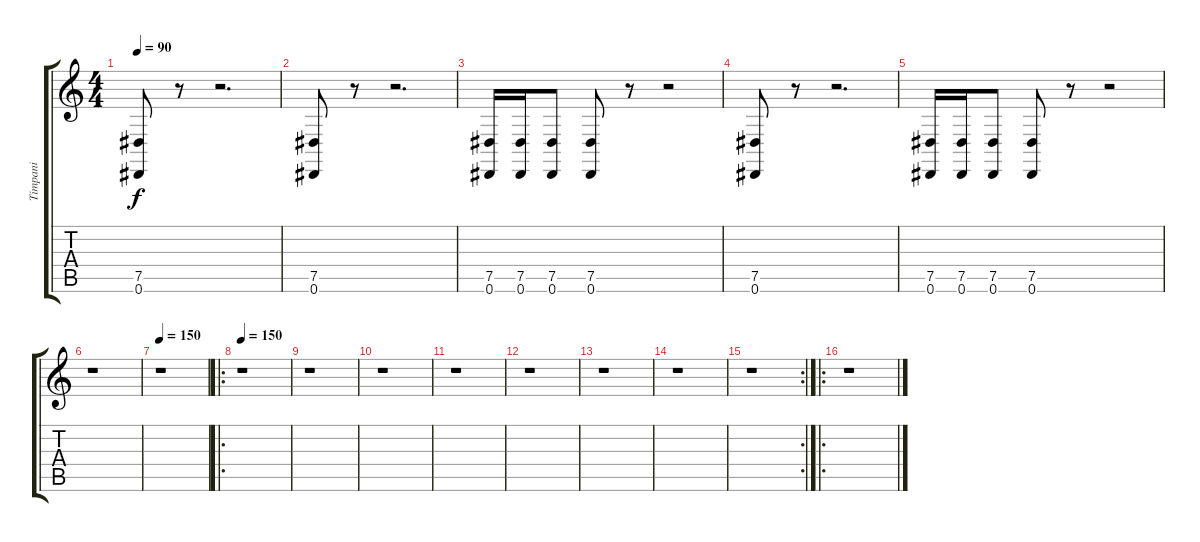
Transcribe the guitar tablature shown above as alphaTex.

\track ("Timpani" "Timpani") {instrument timpani}
\staff {score tabs}
\tuning (Eb4 Bb3 Gb3 Db3 Ab2 Eb2) {hide}
\ts (4 4)
\tempo 90
\clef g2
\ks c
(7.5 0.6).8{dy f} r.8 r.2{d} |
(7.5 0.6).8 r.8 r.2{d} |
(7.5 0.6).16 (7.5 0.6).16 (7.5 0.6).8 (7.5 0.6).8 r.8 r.2 |
(7.5 0.6).8 r.8 r.2{d} |
(7.5 0.6).16 (7.5 0.6).16 (7.5 0.6).8 (7.5 0.6).8 r.8 r.2 |
r.1 |
\tempo 150
r.1 |
\ro
\tempo 150
r.1 |
r.1 |
r.1 |
r.1 |
r.1 |
r.1 |
r.1 |
\rc 2
r.1 |
\ro
r.1
